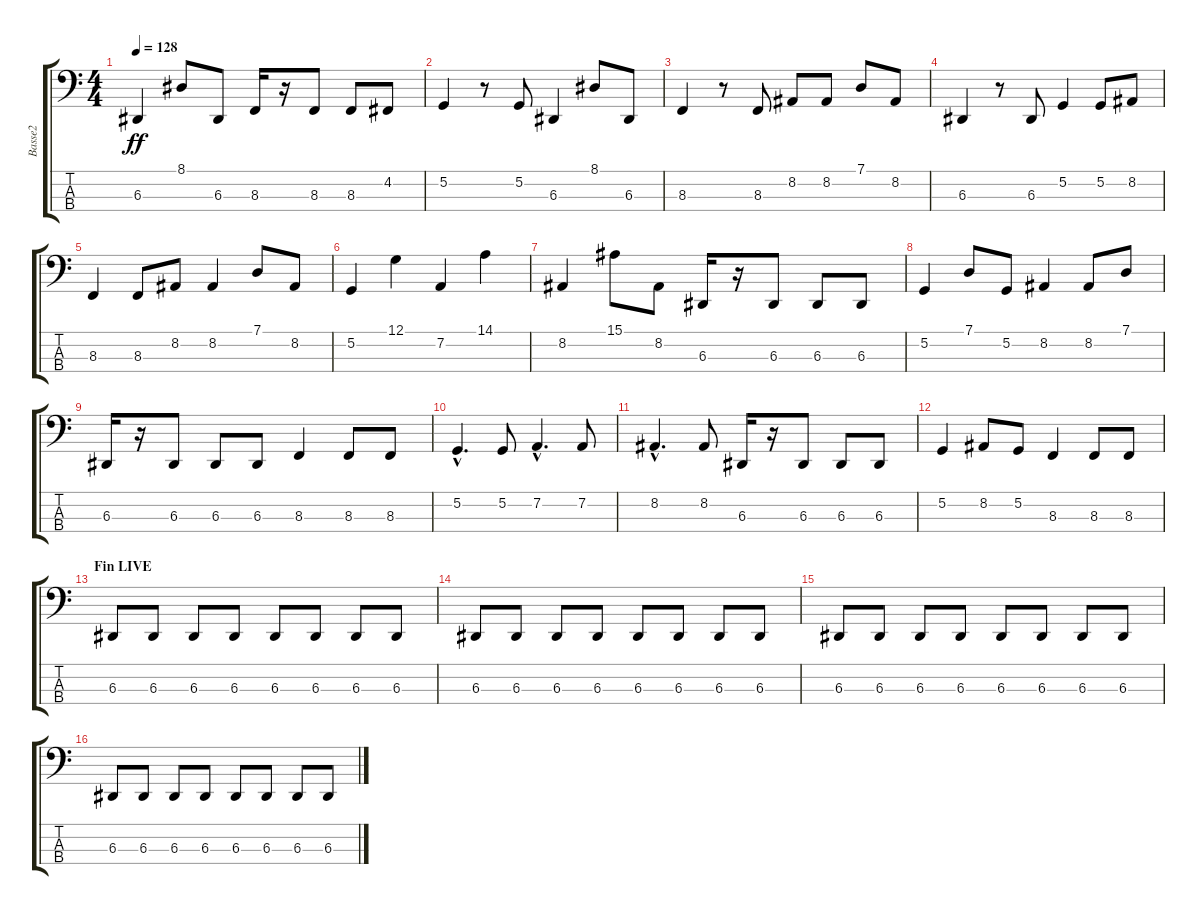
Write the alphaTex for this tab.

\track ("Basse2" "Basse2") {instrument fretlessbass}
\staff {score tabs}
\tuning (G1 D1 A0 E0) {hide}
\ts (4 4)
\tempo 128
\clef f4
\ks c
6.3.4{dy ff} 8.1.8 6.3.8 8.3.16 r.16 8.3.8 8.3.8 4.2.8 |
5.2.4 r.8 5.2.8 6.3.4 8.1.8 6.3.8 |
8.3.4 r.8 8.3.8 8.2.8 8.2.8 7.1.8 8.2.8 |
6.3.4 r.8 6.3.8 5.2.4 5.2.8 8.2.8 |
8.3.4 8.3.8 8.2.8 8.2.4 7.1.8 8.2.8 |
5.2.4 12.1.4 7.2.4 14.1.4 |
8.2.4 15.1.8 8.2.8 6.3.16 r.16 6.3.8 6.3.8 6.3.8 |
5.2.4 7.1.8 5.2.8 8.2.4 8.2.8 7.1.8 |
6.3.16 r.16 6.3.8 6.3.8 6.3.8 8.3.4 8.3.8 8.3.8 |
5.2{hac}.4{d} 5.2.8 7.2{hac}.4{d} 7.2.8 |
8.2{hac}.4{d} 8.2.8 6.3.16 r.16 6.3.8 6.3.8 6.3.8 |
5.2.4 8.2.8 5.2.8 8.3.4 8.3.8 8.3.8 |
\section ("" "Fin LIVE")
6.3.8 6.3.8 6.3.8 6.3.8 6.3.8 6.3.8 6.3.8 6.3.8 |
6.3.8 6.3.8 6.3.8 6.3.8 6.3.8 6.3.8 6.3.8 6.3.8 |
6.3.8 6.3.8 6.3.8 6.3.8 6.3.8 6.3.8 6.3.8 6.3.8 |
6.3.8 6.3.8 6.3.8 6.3.8 6.3.8 6.3.8 6.3.8 6.3.8
